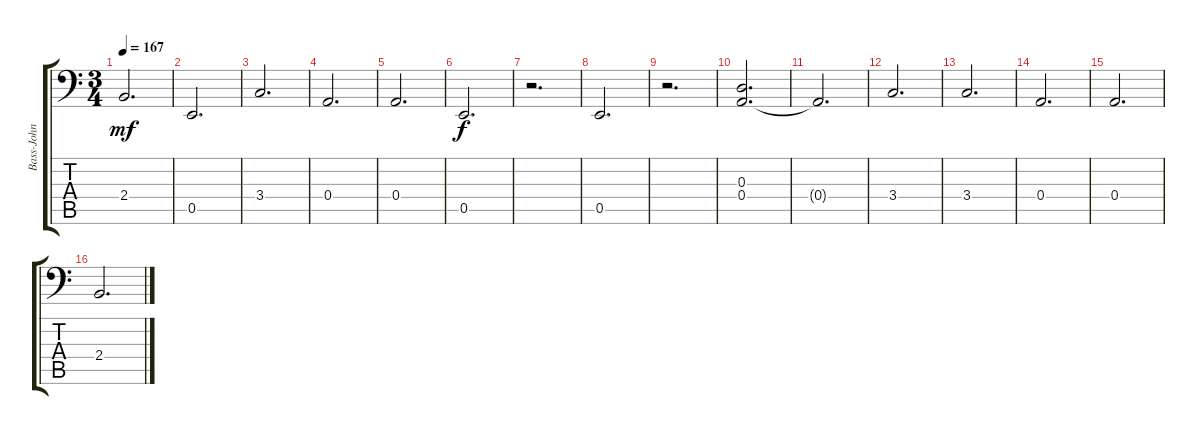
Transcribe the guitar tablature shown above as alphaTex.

\track ("Bass-John Myung" "Bass-John ") {instrument electricbassfinger}
\staff {score tabs}
\tuning (C3 G2 D2 A1 E1 B0) {hide}
\ts (3 4)
\tempo 167
\clef f4
\ks c
2.4.2{d dy mf} |
0.5.2{d} |
3.4.2{d} |
0.4.2{d} |
0.4.2{d} |
0.5.2{d dy f} |
r.2{d} |
0.5.2{d} |
r.2{d} |
(0.3 0.4).2{d} |
0.4{t}.2{d} |
3.4.2{d} |
3.4.2{d} |
0.4.2{d} |
0.4.2{d} |
2.4.2{d}
